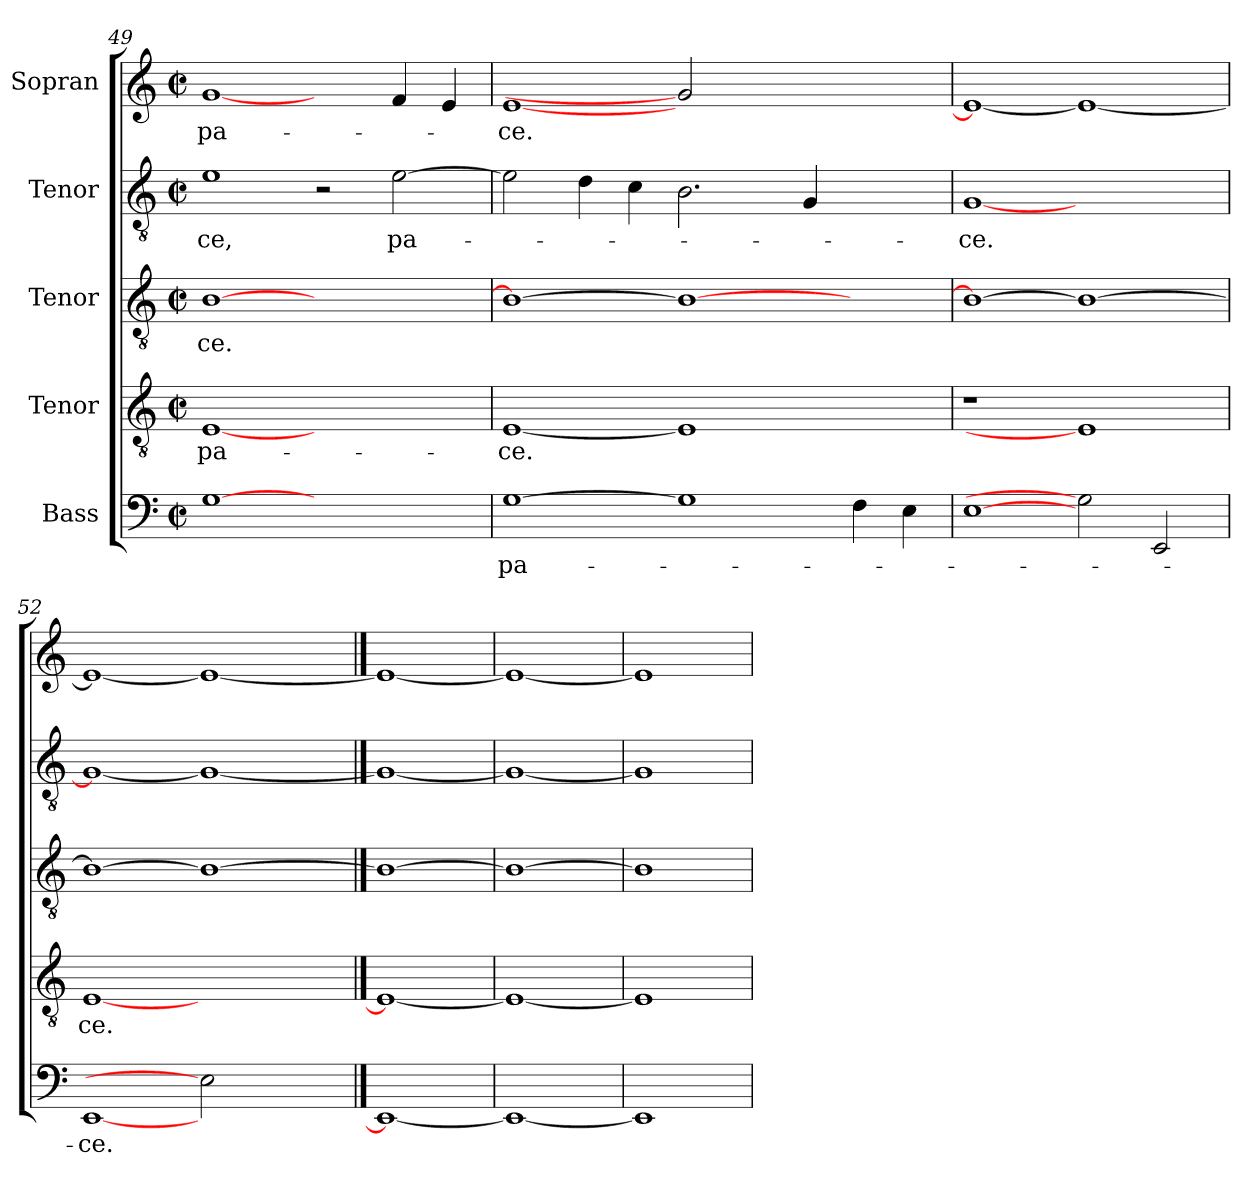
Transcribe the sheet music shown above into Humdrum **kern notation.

**kern	**text	**kern	**text	**kern	**text	**kern	**text	**kern	**text
*part5	*part5	*part4	*part4	*part3	*part3	*part2	*part2	*part1	*part1
*staff5	*staff5	*staff4	*staff4	*staff3	*staff3	*staff2	*staff2	*staff1	*staff1
*I"Bass	*	*I"Tenor	*	*I"Tenor	*	*I"Tenor	*	*I"Sopran	*
*clefF4	*	*clefGv2	*	*clefGv2	*	*clefGv2	*	*clefG2	*
*	*	*ITrd7c12	*	*ITrd7c12	*	*ITrd7c12	*	*	*
*k[]	*	*k[]	*	*k[]	*	*k[]	*	*k[]	*
*C:	*	*C:	*	*C:	*	*C:	*	*C:	*
*M2/2	*	*M2/2	*	*M2/2	*	*M2/2	*	*M2/2	*
*met(c|)	*	*met(c|)	*	*met(c|)	*	*met(c|)	*	*met(c|)	*
=49	=49	=49	=49	=49	=49	=49	=49	=49	=49
!	!	!	!LO:LY:b:color=#000000	!	!	!	!	!	!
!	!	!	!	!	!LO:LY:b:color=#000000	!	!	!	!
!	!	!	!	!	!	!	!LO:LY:b:color=#000000	!	!
!	!	!	!	!	!	!	!	!	!LO:LY:b:color=#000000
[1Gi	.	[1EEi	pa-	[>1BBi	-ce.	1Ei	-ce,	[1gi	pa-
1ryy	.	1ryy	.	1ryy	.	2r	.	2ryy	.
!	!	!	!	!	!	!	!LO:LY:b:color=#000000	!	!
.	.	.	.	.	.	[>2Ei\	pa-	4fi/	.
.	.	.	.	.	.	.	.	4ei/	.
=50	=50	=50	=50	=50	=50	=50	=50	=50	=50
!	!LO:LY:b:color=#000000	!	!	!	!	!	!	!	!
!	!	!	!LO:LY:b:color=#000000	!	!	!	!	!	!
!	!	!	!	!	!	!	!	!	!LO:LY:b:color=#000000
[1Gi	pa-	[1EEi	-ce.	1BBi_>	.	2Ei\]	.	[<1ei	-ce.
.	.	.	.	.	.	4Di\	.	.	.
.	.	.	.	.	.	4Ci\	.	.	.
1Gi]	.	1EEi]	.	1BBi_	.	2.BBi\	.	2gi]	.
.	.	.	.	.	.	.	.	1ryy	.
.	.	.	.	.	.	4GGi/	.	.	.
4Fi\	.	2ryy	.	2ryy	.	2ryy	.	.	.
4Ei\	.	.	.	.	.	.	.	.	.
=51	=51	=51	=51	=51	=51	=51	=51	=51	=51
!	!	!LO:N:vis=1	!	!	!	!	!	!	!
!	!	!	!	!	!	!	!LO:LY:b:color=#000000	!	!
[1Ei	.	1r	.	1BBi_>	.	[<1GGi	-ce.	1ei_<	.
2Gi]	.	1EEi]	.	1BBi_	.	1ryy	.	1ei_	.
2EEi/	.	.	.	.	.	.	.	.	.
=52	=52	=52	=52	=52	=52	=52	=52	=52	=52
!	!LO:LY:b:color=#000000	!	!	!	!	!	!	!	!
!	!	!	!LO:LY:b:color=#000000	!	!	!	!	!	!
[1EEi	-ce.	[1EEi	-ce.	1BBi_>	.	1GGi_<	.	1ei_<	.
2Ei]	.	1ryy	.	1BBi_	.	1GGi_	.	1ei_	.
2ryy	.	.	.	.	.	.	.	.	.
==53	==53	==53	==53	==53	==53	==53	==53	==53	==53
1EEi_	.	1EEi_	.	1BBi_	.	1GGi_	.	1ei_	.
=54	=54	=54	=54	=54	=54	=54	=54	=54	=54
1EEi_	.	1EEi_	.	1BBi_	.	1GGi_	.	1ei_	.
=55	=55	=55	=55	=55	=55	=55	=55	=55	=55
1EEi]	.	1EEi]	.	1BBi]	.	1GGi]	.	1ei]	.
=	=	=	=	=	=	=	=	=	=
*-	*-	*-	*-	*-	*-	*-	*-	*-	*-
